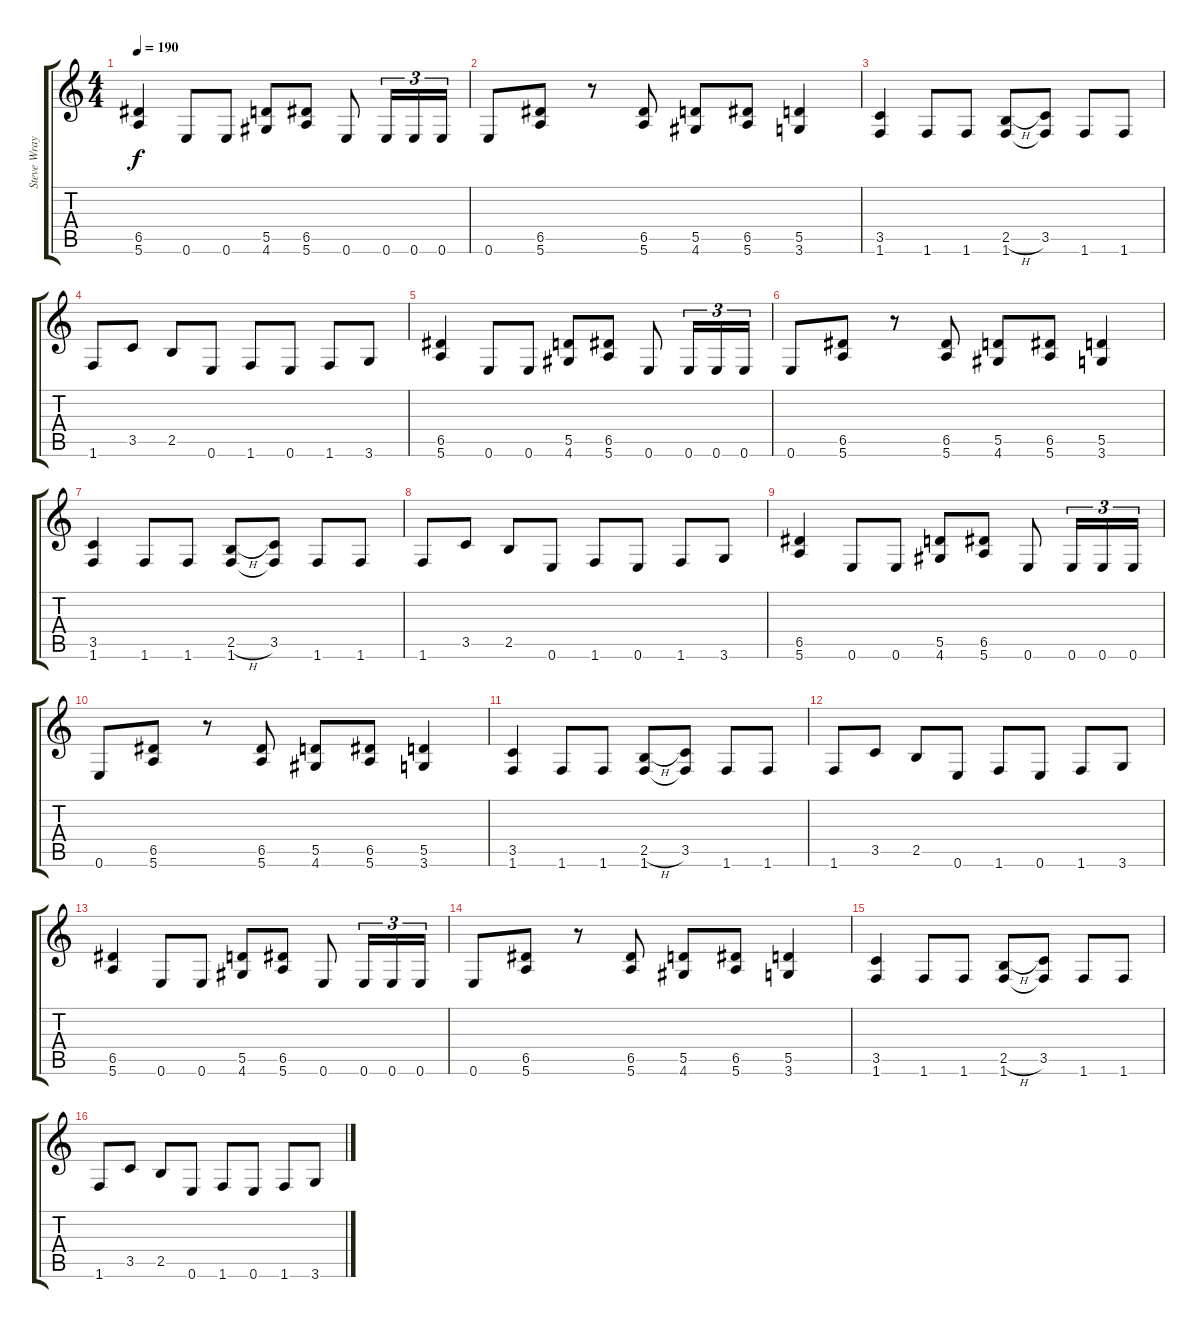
\track ("Steve Wray" "Steve Wray") {instrument distortionguitar}
\staff {score tabs}
\tuning (E4 B3 G3 D3 A2 E2) {hide}
\ts (4 4)
\tempo 190
\clef g2
\ks c
(6.5 5.6).4{dy f} 0.6.8 0.6.8 (5.5 4.6).8 (6.5 5.6).8 0.6.8 0.6.16{tu (3 2)} 0.6.16{tu (3 2)} 0.6.16{tu (3 2)} |
0.6.8 (6.5 5.6).8 r.8 (6.5 5.6).8 (5.5 4.6).8 (6.5 5.6).8 (5.5 3.6).4 |
(3.5 1.6).4 1.6.8 1.6.8 (2.5{h} 1.6).8 (3.5 1.6{t}).8 1.6.8 1.6.8 |
1.6.8 3.5.8 2.5.8 0.6.8 1.6.8 0.6.8 1.6.8 3.6.8 |
(6.5 5.6).4 0.6.8 0.6.8 (5.5 4.6).8 (6.5 5.6).8 0.6.8 0.6.16{tu (3 2)} 0.6.16{tu (3 2)} 0.6.16{tu (3 2)} |
0.6.8 (6.5 5.6).8 r.8 (6.5 5.6).8 (5.5 4.6).8 (6.5 5.6).8 (5.5 3.6).4 |
(3.5 1.6).4 1.6.8 1.6.8 (2.5{h} 1.6).8 (3.5 1.6{t}).8 1.6.8 1.6.8 |
1.6.8 3.5.8 2.5.8 0.6.8 1.6.8 0.6.8 1.6.8 3.6.8 |
(6.5 5.6).4 0.6.8 0.6.8 (5.5 4.6).8 (6.5 5.6).8 0.6.8 0.6.16{tu (3 2)} 0.6.16{tu (3 2)} 0.6.16{tu (3 2)} |
0.6.8 (6.5 5.6).8 r.8 (6.5 5.6).8 (5.5 4.6).8 (6.5 5.6).8 (5.5 3.6).4 |
(3.5 1.6).4 1.6.8 1.6.8 (2.5{h} 1.6).8 (3.5 1.6{t}).8 1.6.8 1.6.8 |
1.6.8 3.5.8 2.5.8 0.6.8 1.6.8 0.6.8 1.6.8 3.6.8 |
(6.5 5.6).4 0.6.8 0.6.8 (5.5 4.6).8 (6.5 5.6).8 0.6.8 0.6.16{tu (3 2)} 0.6.16{tu (3 2)} 0.6.16{tu (3 2)} |
0.6.8 (6.5 5.6).8 r.8 (6.5 5.6).8 (5.5 4.6).8 (6.5 5.6).8 (5.5 3.6).4 |
(3.5 1.6).4 1.6.8 1.6.8 (2.5{h} 1.6).8 (3.5 1.6{t}).8 1.6.8 1.6.8 |
1.6.8 3.5.8 2.5.8 0.6.8 1.6.8 0.6.8 1.6.8 3.6.8
